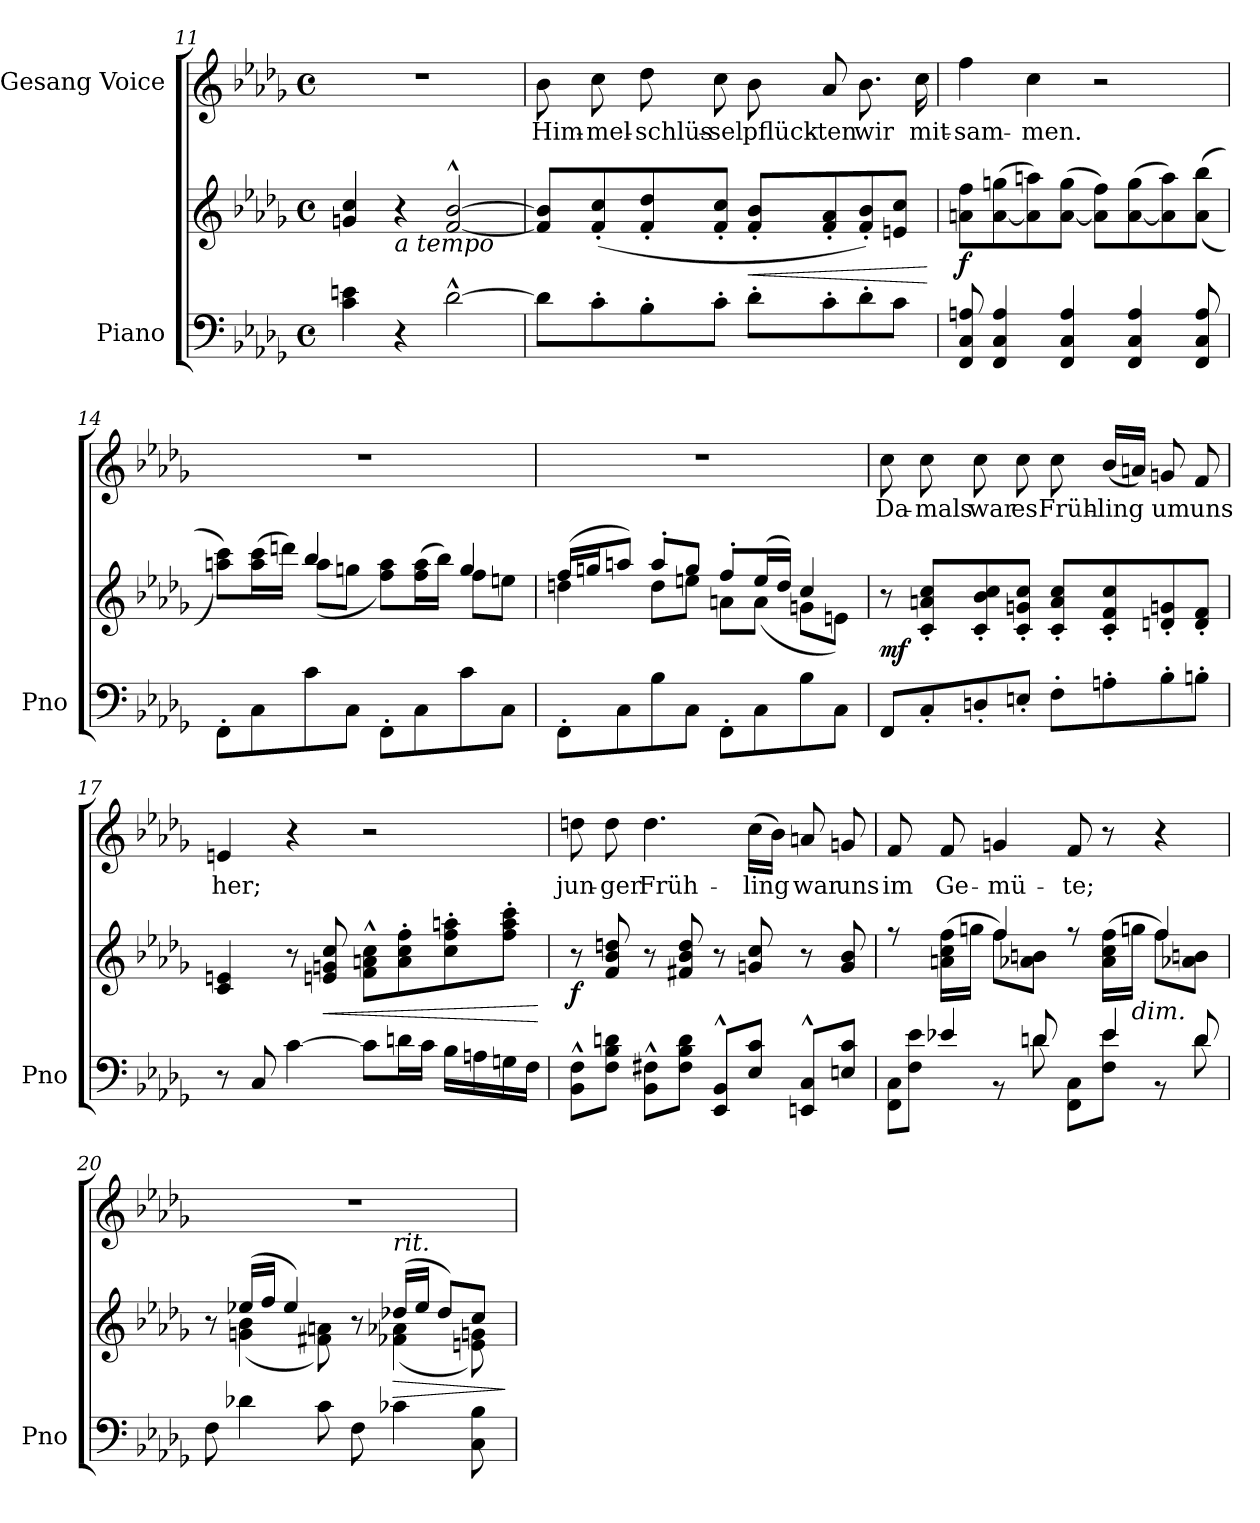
**kern	**kern	**dynam	**kern	**text
*part2	*part2	*part2	*part1	*part1
*staff3	*staff2	*staff2/3	*staff1	*staff1
*I"Piano	*	*	*I"Gesang Voice	*
*I'Pno	*	*	*	*
*clefF4	*clefG2	*	*clefG2	*
*k[b-e-a-d-g-]	*k[b-e-a-d-g-]	*	*k[b-e-a-d-g-]	*
*M4/4	*M4/4	*	*M4/4	*
*met(c)	*met(c)	*	*met(c)	*
*MM75	*MM75	*	*MM75	*
=11	=11	=11	=11	=11
*	*	*	*^	*
4c\ 4en\	4gn/ 4cc/	.	1r	4ryy	.
*	*	*	*MM116	*	*
!	!LO:TX:b:i:t=a tempo	!	!	!	!
4r	4r	.	.	2.ryy	.
[2d-^^\	[2f/^^ [2b-/^^	.	.	.	.
!!LO:LB:g=z
=12	=12	=12	=12	=12	=12
!	!	!	!	!	!LO:LY:b
*	*	*	*v	*v	*
8d-\L]	8f/] 8b-/]L	.	8b-\	Him-
!	!	!	!	!LO:LY:b
8c'\	(<8f/' 8cc/'	.	8cc\	-mel-
!	!	!	!	!LO:LY:b
8B-'\	8f/' 8dd-/'	.	8dd-\	-schlüs-
!	!	!	!	!LO:LY:b
8c'\J	8f/' 8cc/'J	.	8cc\	-sel
!	!	!LO:HP:b	!	!LO:LY:b
8d-'\L	8f/' 8b-/'L	<	8b-\	pflück-
!	!	!	!	!LO:LY:b
8c'\	8f/' 8a-/'	.	8a-/	-ten
!	!	!	!	!LO:LY:b
8d-'\	8f/' 8b-/')	.	8.b-\	wir
8c\J	8en/ 8cc/J	.	.	.
!	!	!	!	!LO:LY:b
.	.	.	16cc\	mit-
.	.	[	.	.
=13	=13	=13	=13	=13
!	!	!LO:DY:b	!	!LO:LY:b
8FF/ 8C/ 8An/	8an\ 8ff\L	f	4ff\	-sam-
4FF/ 4C/ 4A/	(>[8a\ 8ggn\	.	.	.
!	!	!	!	!LO:LY:b
.	8a\] 8aan\)	.	4cc\	-men.
4FF/ 4C/ 4A/	(>[8a\ 8gg\J	.	.	.
.	8a\] 8ff\L)	.	2r	.
4FF/ 4C/ 4A/	(>[8a\ 8gg\	.	.	.
.	8a\] 8aa\)	.	.	.
8FF/ 8C/ 8A/	(<(>8a\ 8bb-\J	.	.	.
=14	=14	=14	=14	=14
*	*^	*	*	*
8FF'\L	4rcccyy	8aan\ 8ccc\L))	.	1r	.
8C\	.	(>16aa\ 16ccc\L	.	.	.
.	.	16dddn\JJ)	.	.	.
8c\	4bb-/	(>8aa\L	.	.	.
8C\J	.	8ggn\J	.	.	.
8FF'\L	4rcccyy	8ff\ 8aa\L)	.	.	.
8C\	.	(>16ff\ 16aa\L	.	.	.
.	.	16bb-\JJ)	.	.	.
8c\	4gg/	8ff\L	.	.	.
8C\J	.	8een\J	.	.	.
!!LO:PB:g=z
=15	=15	=15	=15	=15	=15
8FF'\L	(>16ff/LL	4ddn\	.	1r	.
.	16ggn/J	.	.	.	.
8C\	8aan/J)	.	.	.	.
8B-\	8aa'/L	8dd\L	.	.	.
8C\J	8gg/J	8een\J	.	.	.
8FF'\L	8ff'/L	8an\L	.	.	.
8C\	(>16ee/L	(<8a\J	.	.	.
.	16dd/JJ)	.	.	.	.
8B-\	4cc/	8gn\L	.	.	.
8C\J	.	8en\J)	.	.	.
=16	=16	=16	=16	=16	=16
!	!	!	!LO:DY:b	!	!LO:LY:b
*	*v	*v	*	*	*
8FF/L	8r	mf	8cc\	Da-
!	!	!	!	!LO:LY:b
8C'/	8c/' 8an/' 8cc/'L	.	8cc\	-mals
!	!	!	!	!LO:LY:b
8Dn'/	8c/' 8b-/' 8cc/'	.	8cc\	war
!	!	!	!	!LO:LY:b
8En'/J	8c/' 8gn/' 8cc/'J	.	8cc\	es
!	!	!	!	!LO:LY:b
8F'\L	8c/' 8a/' 8cc/'L	.	8cc\	Früh-
!	!	!	!	!LO:LY:b
8An'\	8c/' 8f/' 8cc/'	.	(<16b-/LL	-ling
.	.	.	16an/JJ)	.
!	!	!	!	!LO:LY:b
8B-'\	8dn/' 8gn/'	.	8gn/	um
!	!	!	!	!LO:LY:b
8Bn'\J	8d/' 8f/'J	.	8f/	uns
=17	=17	=17	=17	=17
!	!	!	!	!LO:LY:b
8r	4c/ 4en/	.	4en/	her;
8C/	.	.	.	.
[4c\	8r	.	4r	.
!	!	!LO:HP:b	!	!
.	8en/ 8gn/ 8cc/	<	.	.
8c\L]	8f\^^ 8an\^^ 8cc\^^L	.	2r	.
16dn\L	8a\' 8cc\' 8ff\'	.	.	.
16c\JJ	.	.	.	.
16B-\LL	8cc\' 8ff\' 8aan\'	.	.	.
16An\	.	.	.	.
16Gn\	8ff\' 8aa\' 8ccc\'J	.	.	.
16F\JJ	.	.	.	.
.	.	[	.	.
!!LO:LB:g=z
=18	=18	=18	=18	=18
!	!	!LO:DY:b	!	!LO:LY:b
8BB-\^^ 8F\^^L	8r	f	8ddn\	jun-
!	!	!	!	!LO:LY:b
8F\ 8B-\ 8dn\J	8f/ 8b-/ 8ddn/	.	8dd\	-ger
!	!	!	!	!LO:LY:b
8BB-\^^ 8F#X\^^L	8r	.	4.dd\	Früh-
8F#\ 8B-\ 8d\J	8f#X/ 8b-/ 8dd/	.	.	.
8EE-/^^ 8BB-/^^L	8r	.	.	.
!	!	!	!	!LO:LY:b
8E-/ 8c/J	8gn/ 8cc/	.	(>16cc\LL	-ling
.	.	.	16b-\JJ)	.
!	!	!	!	!LO:LY:b
8EEn/^^ 8C/^^L	8r	.	8an/	war
!	!	!	!	!LO:LY:b
8En/ 8c/J	8g/ 8b-/	.	8gn/	uns
=19	=19	=19	=19	=19
*^	*^	*	*	*
!	!	!	!	!	!	!LO:LY:b
8ryy	8FF\ 8C\L	4ryy	8rff	.	8f/	im
!	!	!	!	!	!	!LO:LY:b
4e-X/	8F\ 8e-\J	.	(>16an\ 16cc\ 16ff\LL	.	8f/	Ge-
.	.	.	16ggn\JJ	.	.	.
!	!	!	!	!	!	!LO:LY:b
.	8r	4ff/	8ff\L)	.	4gn/	-mü-
8dn/	8d\	.	8a-X\ 8bn\J	.	.	.
!	!	!	!	!	!	!LO:LY:b
8ryy	8FF\ 8C\L	4ryy	8rff	.	8f/	-te;
4e-/	8F\ 8e-\J	.	(>16a-\ 16cc\ 16ff\LL	.	8r	.
!	!	!	!LO:TX:b:i:t=dim.	!	!	!
.	.	.	16ggn\JJ	.	.	.
.	8r	4ff/	8ff\L)	.	4r	.
8d/	8d\	.	8a-X\ 8bn\J	.	.	.
*v	*v	*	*	*	*	*
=20	=20	=20	=20	=20	=20
*	*	*	*	*^	*
*	*	*	*	*	*^	*
8F\	8r	8rgyy	.	1r	2ryy	2ryy	.
4d-X\	(>16ee-X/LL	(<4gn\ 4b-\	.	.	.	.	.
.	16ff/JJ	.	.	.	.	.	.
.	4ee-/)	.	.	.	.	.	.
8c\	.	8f#X\ 8an\)	.	.	.	.	.
*	*	*	*	*MM100	*	*	*
8F\	8r	8rgyy	.	.	2ryy	8.ryy	.
!	!LO:TX:a:i:t=rit.	!	!	!	!	!	!
!	!	!	!LO:HP:b	!	!	!	!
4c-X\	(>16dd-X/LL	(<4f-X\ 4a-X\	>	.	.	.	.
*	*	*	*	*MM90	*	*	*
.	16ee-/JJ	.	.	.	.	4ryy	.
.	8dd-/L)	.	.	.	.	.	.
8C\ 8B-\	8cc/J	8en\ 8gn\)	.	.	.	.	.
.	.	.	.	.	.	16ryy	.
*	*v	*v	*	*	*	*	*
.	.	]	.	.	.	.
*	*	*	*v	*v	*v	*
=	=	=	=	=
*-	*-	*-	*-	*-
